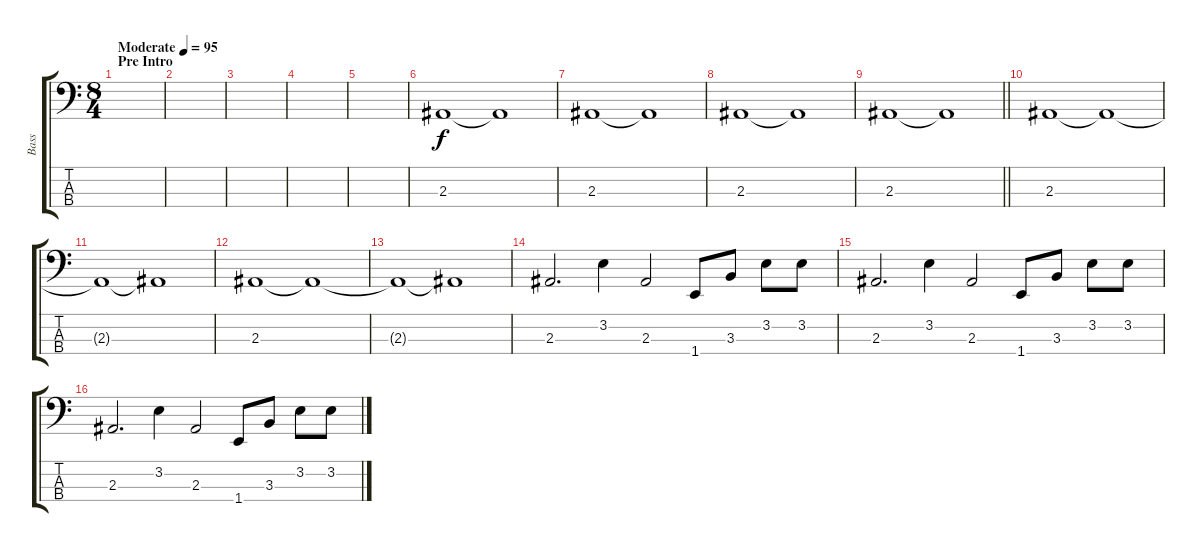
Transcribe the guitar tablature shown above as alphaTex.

\track ("Bass" "Bass") {instrument electricbassfinger}
\staff {score tabs}
\tuning (Gb2 Db2 Ab1 Eb1) {hide}
\ts (8 4)
\section ("" "Pre Intro")
\tempo (95 "Moderate")
\clef f4
\ks c
|
|
|
|
|
2.3.1 2.3{t}.1 |
2.3.1 2.3{t}.1 |
2.3.1 2.3{t}.1 |
\barLineRight lightlight
2.3.1 2.3{t}.1 |
2.3.1 2.3{t}.1 |
2.3{t}.1 2.3{t}.1 |
2.3.1 2.3{t}.1 |
2.3{t}.1 2.3{t}.1 |
2.3.2{d} 3.2.4 2.3.2 1.4.8 3.3.8 3.2.8 3.2.8 |
2.3.2{d} 3.2.4 2.3.2 1.4.8 3.3.8 3.2.8 3.2.8 |
2.3.2{d} 3.2.4 2.3.2 1.4.8 3.3.8 3.2.8 3.2.8
